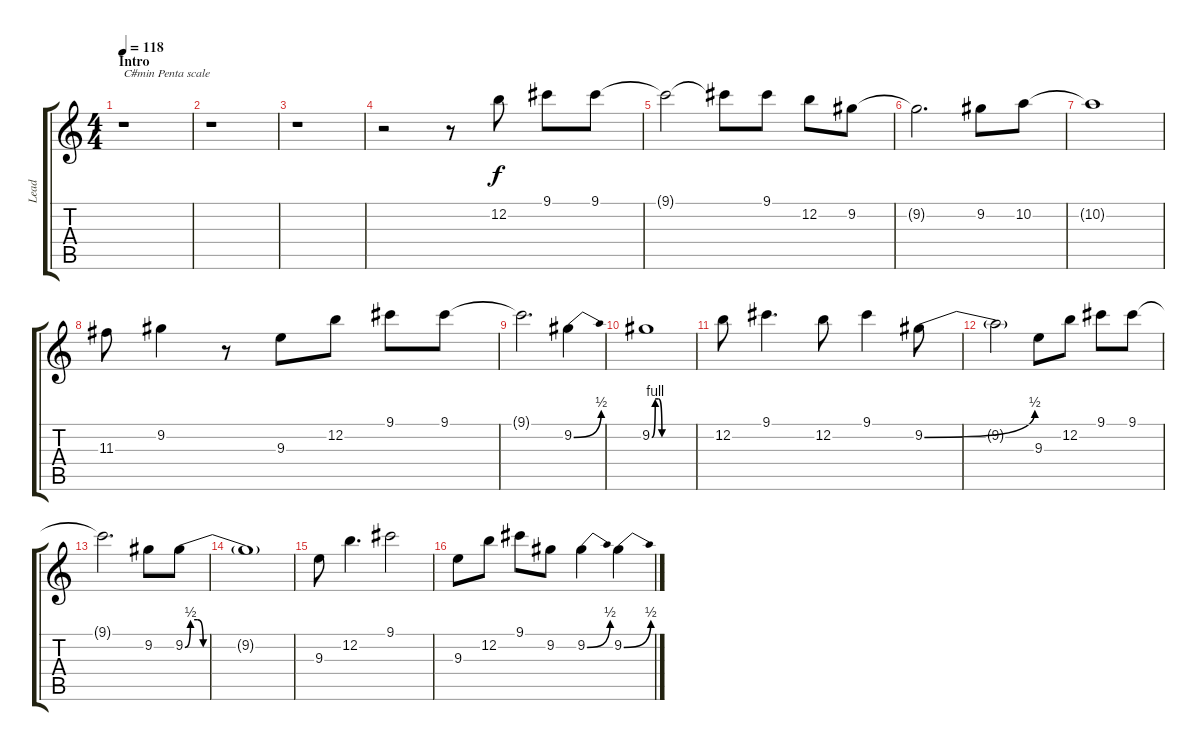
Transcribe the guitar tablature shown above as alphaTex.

\track ("Lead" "Lead") {instrument distortionguitar}
\staff {score tabs}
\tuning (E4 B3 G3 D3 A2 E2) {hide}
\ts (4 4)
\section ("" "Intro")
\tempo 118
\clef g2
\ks c
r.1{txt "C#min Penta scale" dy f instrument distortionguitar} |
r.1 |
r.1 |
r.2 r.8 12.2.8 9.1.8 9.1.8 |
9.1{t}.2 9.1{t}.8 9.1.8 12.2.8 9.2.8 |
9.2{t}.2{d} 9.2.8 10.2.8 |
10.2{t}.1 |
11.3.8 9.2.4 r.8 9.3.8 12.2.8 9.1.8 9.1.8 |
9.1{t}.2{d} 9.2{be (bend 0 0 60 2)}.4 |
9.2{be (custom 0 0 5 4 10 4 15 0 60 0)}.1 |
12.2.8 9.1.4{d} 12.2.8 9.1.4 9.2{be (bend 0 0 60 2)}.8 |
9.2{t}.2 9.3.8 12.2.8 9.1.8 9.1.8 |
9.1{t}.2{d} 9.2.8 9.2{be (custom 0 0 3 2 7 2 10 0 60 0)}.8 |
9.2{t}.1 |
9.3.8 12.2.4{d} 9.1.2 |
9.3.8 12.2.8 9.1.8 9.2.8 9.2{be (bend 0 0 60 2)}.4 9.2{be (bend 0 0 60 2)}.4
